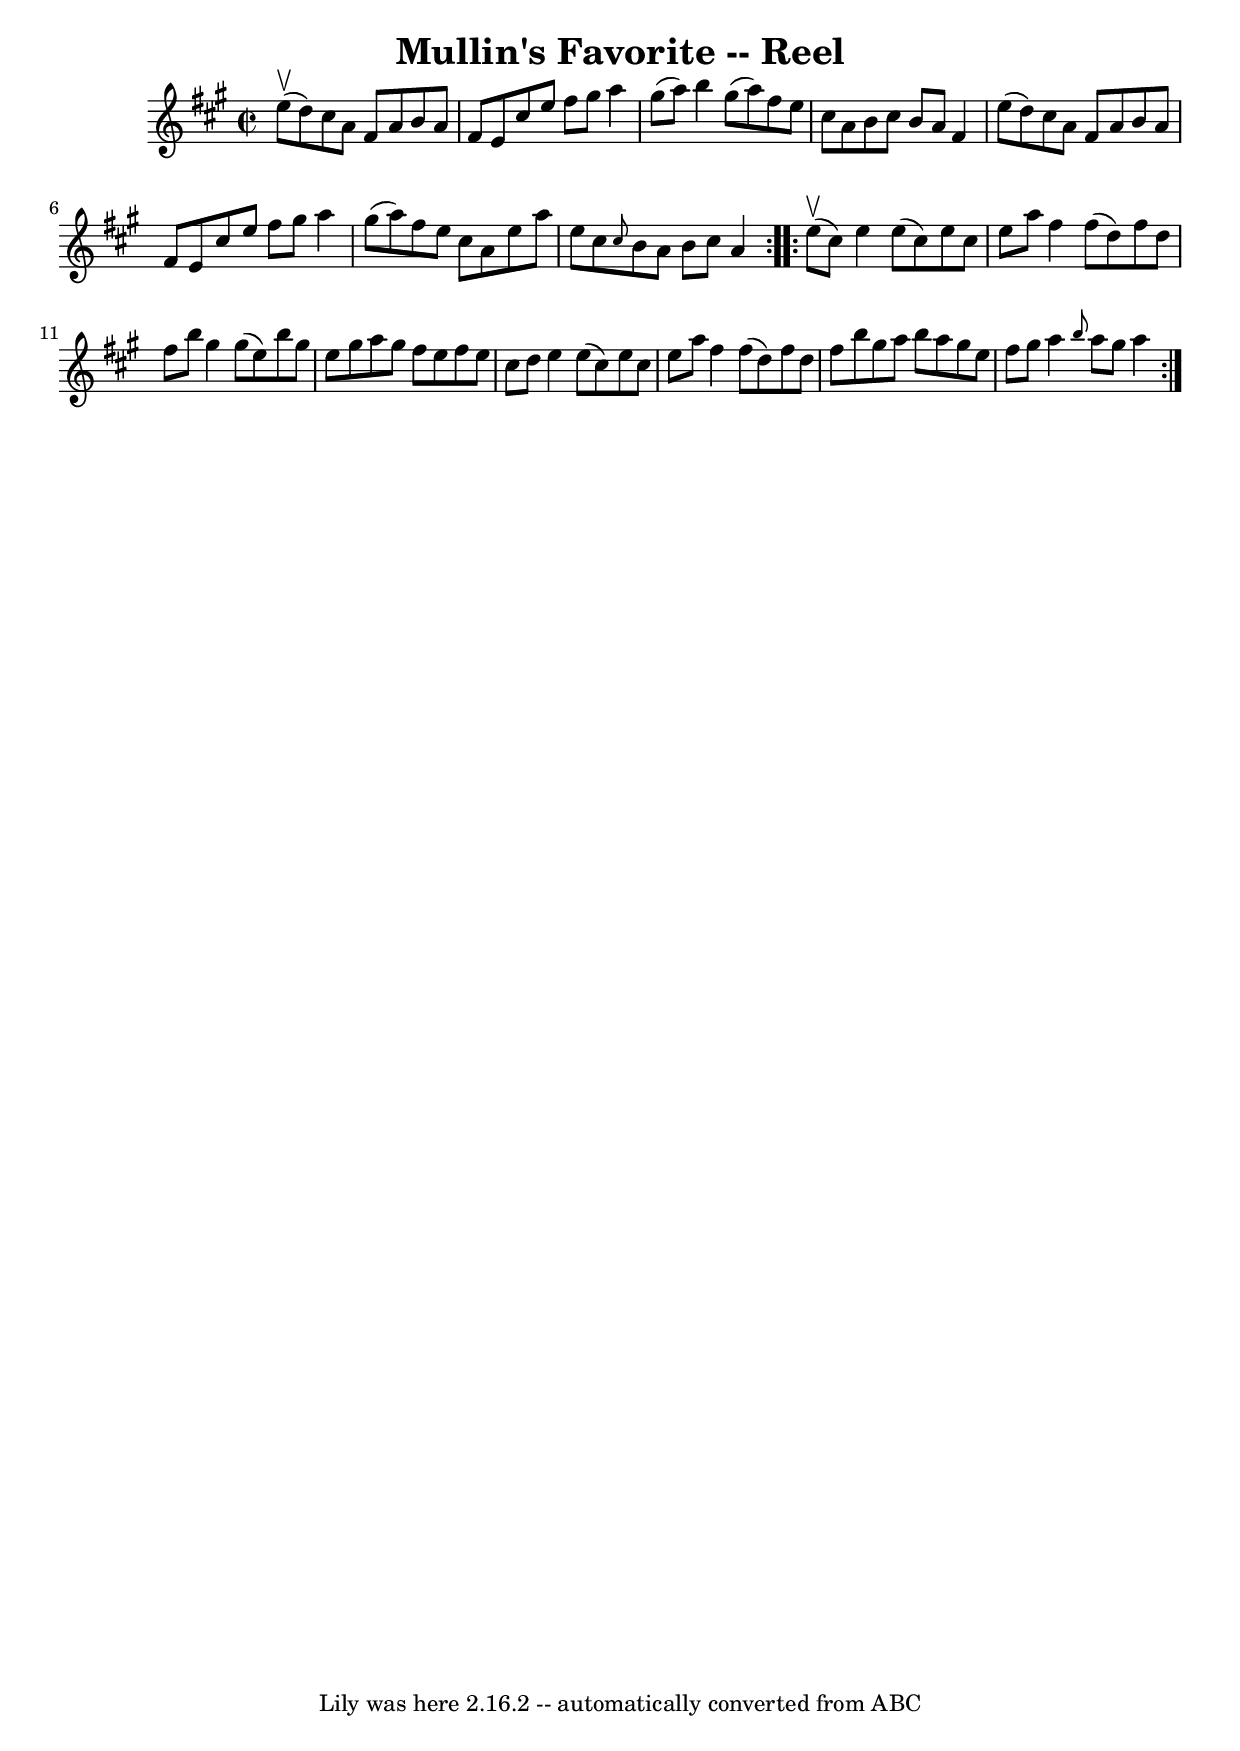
\version "2.16.2"
\include "Mammoth.ily"
\header {
  %% book = "Ryan's Mammoth Collection"
 crossRefNumber = "1"
 footnotes = "\\\\247"
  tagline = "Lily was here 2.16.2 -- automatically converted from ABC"
  title = "Mullin's Favorite -- Reel"

}
voicedefault =  {



  \repeat volta 2 {

    \override Staff.TimeSignature #'style = #'C
    \time 2/2 
    \key a \major e''8^\upbow(d''8)  |
 cs''8 a'8 fs'8 a'8 b'8 a'8 fs'8 e'8     |
 cs''8 e''8 fs''8 gs''8 a''4 gs''8 (a''8)    |
 b''4 gs''8 ( a''8) fs''8 e''8 cs''8 a'8     |
 b'8 cs''8 b'8 a'8 fs'4 e''8 (d''8)    |
 cs''8 a'8 fs'8 a'8 b'8 a'8 fs'8 e'8     |
 cs''8 e''8 fs''8 gs''8 a''4 gs''8 (a''8)    |
 fs''8 e''8 cs''8 a'8 e''8 a''8 e''8 cs''8     |
    \grace { cs''8  
	   } b'8 a'8   
 b'8 cs''8 a'4    
  }     
  \repeat volta 2 { e''8^\upbow(cs''8)   |
 e''4 e''8 (cs''8) e''8 cs''8 e''8 a''8     |
 fs''4 fs''8 (d''8) fs''8 d''8 fs''8 b''8     |
 gs''4 gs''8 (e''8) b''8 gs''8 e''8 gs''8     |
 a''8 gs''8 fs''8 e''8 fs''8 e''8 cs''8 d''8  |
 e''4 e''8 (cs''8) e''8 cs''8 e''8 a''8     |
 fs''4 fs''8 (d''8) fs''8 d''8 fs''8 b''8     |
 gs''8 a''8 b''8 a''8 gs''8 e''8 fs''8 gs''8  |
 a''4  \grace { b''8  
		 } a''8 gs''8 a''4    
  }   

}

\score{
  <<

    \context Staff="default"
    {
      \voicedefault 
      
    }

  >>
  \layout {
    
  }
  \midi {
  }

}
